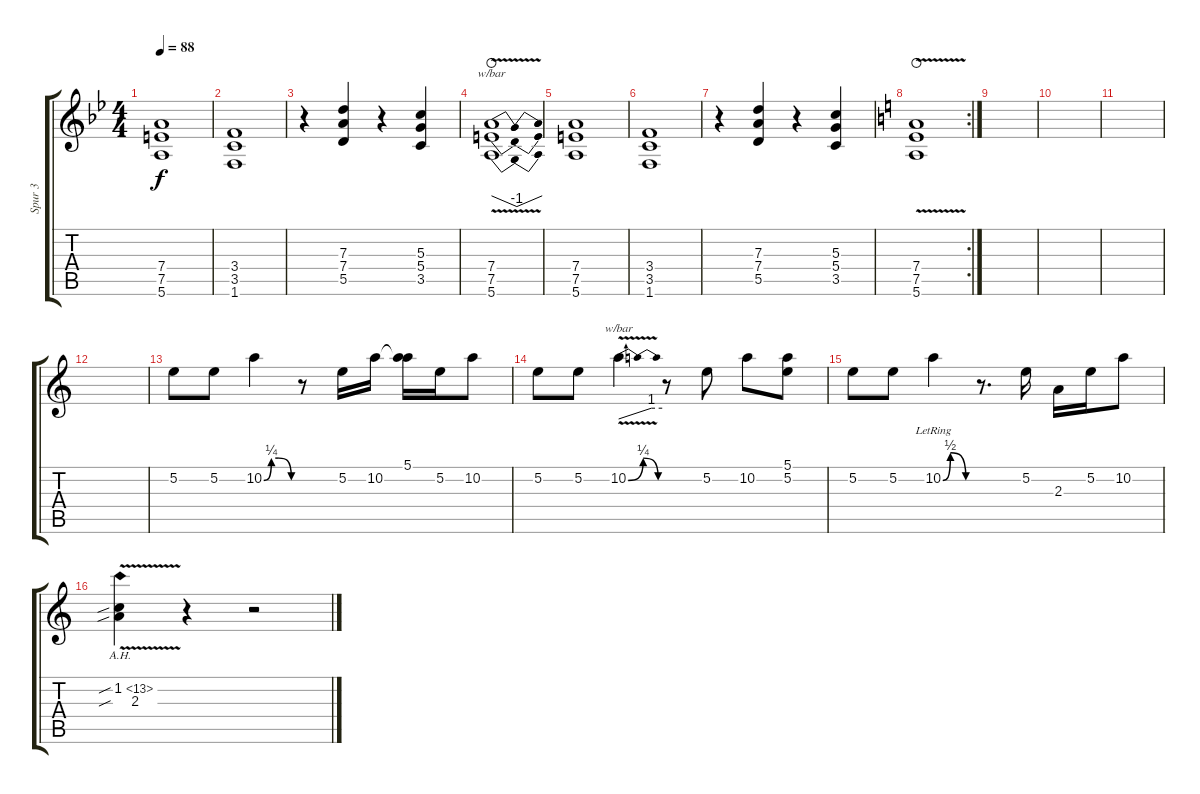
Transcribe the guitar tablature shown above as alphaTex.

\track ("Spur 3" "Spur 3") {instrument distortionguitar}
\staff {score tabs}
\tuning (E4 B3 G3 D3 A2 E2) {hide}
\ts (4 4)
\tempo 88
\clef g2
\ks bb
(7.4 7.5 5.6).1{dy f} |
(3.4 3.5 1.6).1 |
r.4 (7.3 7.4 5.5).4 r.4 (5.3 5.4 3.5).4 |
(7.4 7.5{v} 5.6).1{tbe (dip default 0 0 30 -4 60 0) waho} |
(7.4 7.5 5.6).1 |
(3.4 3.5 1.6).1 |
r.4 (7.3 7.4 5.5).4 r.4 (5.3 5.4 3.5).4 |
\rc 2
\ks c
(7.4 7.5{v} 5.6).1{waho} |
|
|
|
|
5.2.8 5.2.8 10.2{be (custom 0 0 15 1 30 1 55 0 60 0)}.4 r.8 5.2.16 10.2.16 (5.1 10.2{t}).16 5.2.16 10.2.8 |
5.2.8 5.2.8 10.2{be (bendrelease 0 0 15 1 15 1 60 0) v}.4{tbe (custom default 0 0 45 4 60 4)} r.8 5.2.8 10.2.8 (5.1 5.2).8 |
5.2.8 5.2.8 10.2{be (custom 0 0 15 2 46 0 60 0) lr}.4 r.8{d} 5.2.16 2.3.16 5.2.16 10.2.8 |
(1.2{ah 12 v sib} 2.3{v sib}).4 r.4 r.2
